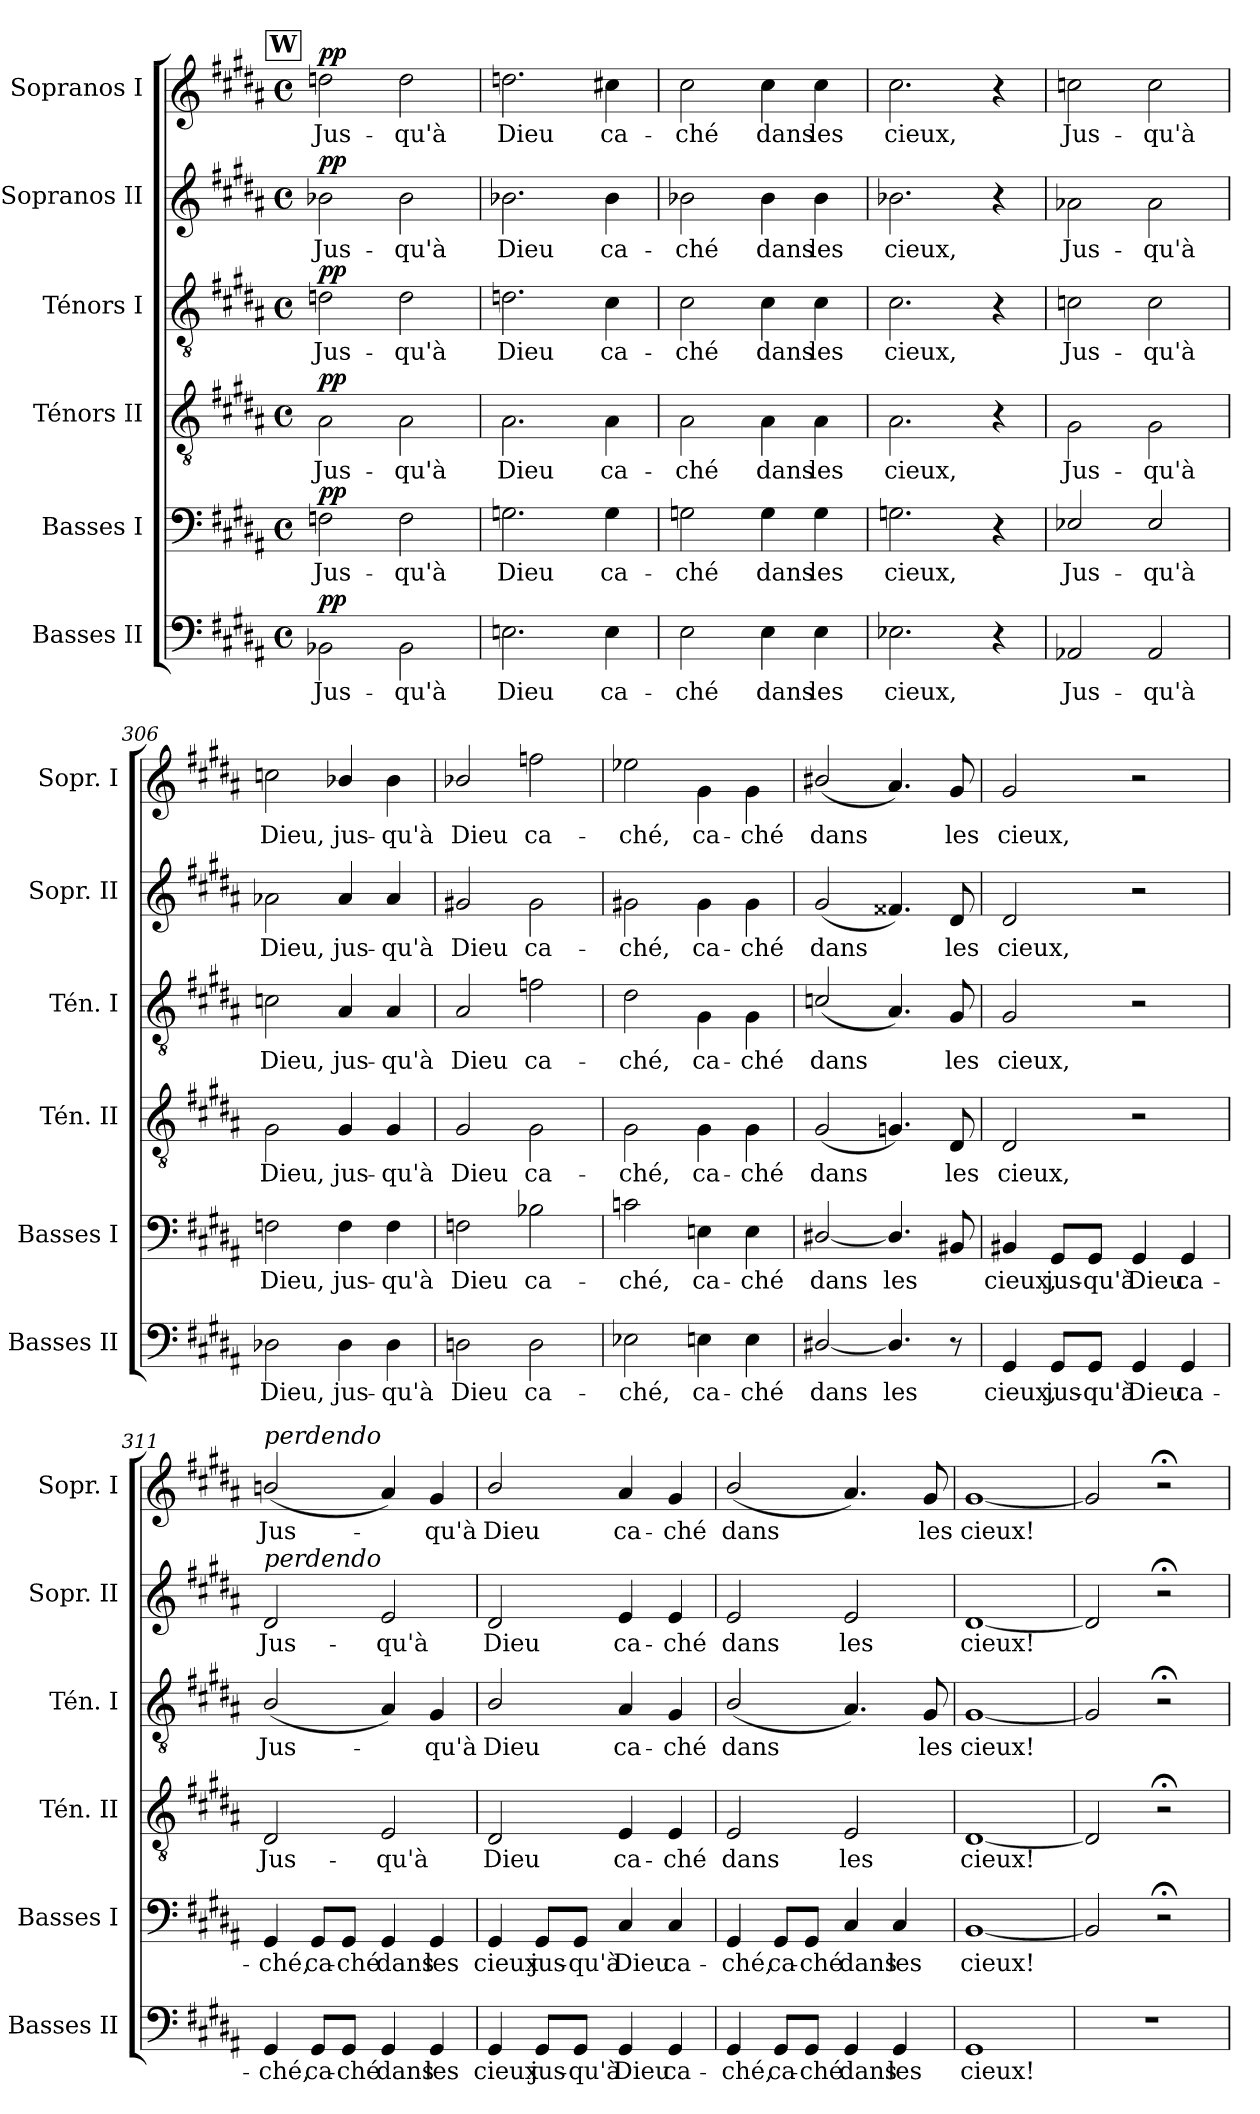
**kern	**text	**dynam	**kern	**text	**dynam	**kern	**text	**dynam	**kern	**text	**dynam	**kern	**text	**dynam	**kern	**text	**dynam
*part6	*part6	*part6	*part5	*part5	*part5	*part4	*part4	*part4	*part3	*part3	*part3	*part2	*part2	*part2	*part1	*part1	*part1
*staff6	*staff6	*staff6	*staff5	*staff5	*staff5	*staff4	*staff4	*staff4	*staff3	*staff3	*staff3	*staff2	*staff2	*staff2	*staff1	*staff1	*staff1
*I"Basses II	*	*	*I"Basses I	*	*	*I"Ténors II	*	*	*I"Ténors I	*	*	*I"Sopranos II	*	*	*I"Sopranos I	*	*
*I'Basses II	*	*	*I'Basses I	*	*	*I'Tén. II	*	*	*I'Tén. I	*	*	*I'Sopr. II	*	*	*I'Sopr. I	*	*
*clefF4	*	*	*clefF4	*	*	*clefGv2	*	*	*clefGv2	*	*	*clefG2	*	*	*clefG2	*	*
*k[f#c#g#d#a#]	*	*	*k[f#c#g#d#a#]	*	*	*k[f#c#g#d#a#]	*	*	*k[f#c#g#d#a#]	*	*	*k[f#c#g#d#a#]	*	*	*k[f#c#g#d#a#]	*	*
*M4/4	*	*	*M4/4	*	*	*M4/4	*	*	*M4/4	*	*	*M4/4	*	*	*M4/4	*	*
*met(c)	*	*	*met(c)	*	*	*met(c)	*	*	*met(c)	*	*	*met(c)	*	*	*met(c)	*	*
!!LO:REH:place=s1:a:B:fs=14:t=W
=301	=301	=301	=301	=301	=301	=301	=301	=301	=301	=301	=301	=301	=301	=301	=301	=301	=301
!	!LO:LY:b	!LO:DY:a	!	!LO:LY:b	!LO:DY:a	!	!LO:LY:b	!LO:DY:a	!	!LO:LY:b	!LO:DY:a	!	!LO:LY:b	!LO:DY:a	!	!LO:LY:b	!LO:DY:a
2BB-X\	Jus-	pp	2Fn\	Jus-	pp	2A#\	Jus-	pp	2dn\	Jus-	pp	2b-X\	Jus-	pp	2ddn\	Jus-	pp
!	!LO:LY:b	!	!	!LO:LY:b	!	!	!LO:LY:b	!	!	!LO:LY:b	!	!	!LO:LY:b	!	!	!LO:LY:b	!
2BB-\	-qu'à	.	2F\	-qu'à	.	2A#\	-qu'à	.	2d\	-qu'à	.	2b-\	-qu'à	.	2dd\	-qu'à	.
=302	=302	=302	=302	=302	=302	=302	=302	=302	=302	=302	=302	=302	=302	=302	=302	=302	=302
!	!LO:LY:b	!	!	!LO:LY:b	!	!	!LO:LY:b	!	!	!LO:LY:b	!	!	!LO:LY:b	!	!	!LO:LY:b	!
2.En\	Dieu	.	2.Gn\	Dieu	.	2.A#\	Dieu	.	2.dn\	Dieu	.	2.b-X\	Dieu	.	2.ddn\	Dieu	.
!	!LO:LY:b	!	!	!LO:LY:b	!	!	!LO:LY:b	!	!	!LO:LY:b	!	!	!LO:LY:b	!	!	!LO:LY:b	!
4E\	ca-	.	4G\	ca-	.	4A#\	ca-	.	4c#\	ca-	.	4b-\	ca-	.	4cc#X\	ca-	.
=303	=303	=303	=303	=303	=303	=303	=303	=303	=303	=303	=303	=303	=303	=303	=303	=303	=303
!	!LO:LY:b	!	!	!LO:LY:b	!	!	!LO:LY:b	!	!	!LO:LY:b	!	!	!LO:LY:b	!	!	!LO:LY:b	!
2E\	-ché	.	2Gn\	-ché	.	2A#\	-ché	.	2c#\	-ché	.	2b-X\	-ché	.	2cc#\	-ché	.
!	!LO:LY:b	!	!	!LO:LY:b	!	!	!LO:LY:b	!	!	!LO:LY:b	!	!	!LO:LY:b	!	!	!LO:LY:b	!
4E\	dans	.	4G\	dans	.	4A#\	dans	.	4c#\	dans	.	4b-\	dans	.	4cc#\	dans	.
!	!LO:LY:b	!	!	!LO:LY:b	!	!	!LO:LY:b	!	!	!LO:LY:b	!	!	!LO:LY:b	!	!	!LO:LY:b	!
4E\	les	.	4G\	les	.	4A#\	les	.	4c#\	les	.	4b-\	les	.	4cc#\	les	.
=304	=304	=304	=304	=304	=304	=304	=304	=304	=304	=304	=304	=304	=304	=304	=304	=304	=304
!	!LO:LY:b	!	!	!LO:LY:b	!	!	!LO:LY:b	!	!	!LO:LY:b	!	!	!LO:LY:b	!	!	!LO:LY:b	!
2.E-X\	cieux,	.	2.Gn\	cieux,	.	2.A#\	cieux,	.	2.c#\	cieux,	.	2.b-X\	cieux,	.	2.cc#\	cieux,	.
4r	.	.	4r	.	.	4r	.	.	4r	.	.	4r	.	.	4r	.	.
!!LO:PB:g=z
=305	=305	=305	=305	=305	=305	=305	=305	=305	=305	=305	=305	=305	=305	=305	=305	=305	=305
!	!LO:LY:b	!	!	!LO:LY:b	!	!	!LO:LY:b	!	!	!LO:LY:b	!	!	!LO:LY:b	!	!	!LO:LY:b	!
2AA-X/	Jus-	.	2E-X/	Jus-	.	2G#\	Jus-	.	2cn\	Jus-	.	2a-X\	Jus-	.	2ccn\	Jus-	.
!	!LO:LY:b	!	!	!LO:LY:b	!	!	!LO:LY:b	!	!	!LO:LY:b	!	!	!LO:LY:b	!	!	!LO:LY:b	!
2AA-/	-qu'à	.	2E-/	-qu'à	.	2G#\	-qu'à	.	2c\	-qu'à	.	2a-\	-qu'à	.	2cc\	-qu'à	.
=306	=306	=306	=306	=306	=306	=306	=306	=306	=306	=306	=306	=306	=306	=306	=306	=306	=306
!	!LO:LY:b	!	!	!LO:LY:b	!	!	!LO:LY:b	!	!	!LO:LY:b	!	!	!LO:LY:b	!	!	!LO:LY:b	!
2D-X\	Dieu,	.	2Fn\	Dieu,	.	2G#\	Dieu,	.	2cn\	Dieu,	.	2a-X\	Dieu,	.	2ccn\	Dieu,	.
!	!LO:LY:b	!	!	!LO:LY:b	!	!	!LO:LY:b	!	!	!LO:LY:b	!	!	!LO:LY:b	!	!	!LO:LY:b	!
4D-\	jus-	.	4F\	jus-	.	4G#/	jus-	.	4A#/	jus-	.	4a-/	jus-	.	4b-X/	jus-	.
!	!LO:LY:b	!	!	!LO:LY:b	!	!	!LO:LY:b	!	!	!LO:LY:b	!	!	!LO:LY:b	!	!	!LO:LY:b	!
4D-\	-qu'à	.	4F\	-qu'à	.	4G#/	-qu'à	.	4A#/	-qu'à	.	4a-/	-qu'à	.	4b-\	-qu'à	.
=307	=307	=307	=307	=307	=307	=307	=307	=307	=307	=307	=307	=307	=307	=307	=307	=307	=307
!	!LO:LY:b	!	!	!LO:LY:b	!	!	!LO:LY:b	!	!	!LO:LY:b	!	!	!LO:LY:b	!	!	!LO:LY:b	!
2Dn\	Dieu	.	2Fn\	Dieu	.	2G#/	Dieu	.	2A#/	Dieu	.	2g#X/	Dieu	.	2b-X/	Dieu	.
!	!LO:LY:b	!	!	!LO:LY:b	!	!	!LO:LY:b	!	!	!LO:LY:b	!	!	!LO:LY:b	!	!	!LO:LY:b	!
2D\	ca-	.	2B-X\	ca-	.	2G#\	ca-	.	2fn\	ca-	.	2g#\	ca-	.	2ffn\	ca-	.
=308	=308	=308	=308	=308	=308	=308	=308	=308	=308	=308	=308	=308	=308	=308	=308	=308	=308
!	!LO:LY:b	!	!	!LO:LY:b	!	!	!LO:LY:b	!	!	!LO:LY:b	!	!	!LO:LY:b	!	!	!LO:LY:b	!
2E-X\	-ché,	.	2cn\	-ché,	.	2G#\	-ché,	.	2d#\	-ché,	.	2g#X\	-ché,	.	2ee-X\	-ché,	.
!	!LO:LY:b	!	!	!LO:LY:b	!	!	!LO:LY:b	!	!	!LO:LY:b	!	!	!LO:LY:b	!	!	!LO:LY:b	!
4En\	ca-	.	4En\	ca-	.	4G#\	ca-	.	4G#\	ca-	.	4g#\	ca-	.	4g#\	ca-	.
!	!LO:LY:b	!	!	!LO:LY:b	!	!	!LO:LY:b	!	!	!LO:LY:b	!	!	!LO:LY:b	!	!	!LO:LY:b	!
4E\	-ché	.	4E\	-ché	.	4G#\	-ché	.	4G#\	-ché	.	4g#\	-ché	.	4g#\	-ché	.
=309	=309	=309	=309	=309	=309	=309	=309	=309	=309	=309	=309	=309	=309	=309	=309	=309	=309
!	!LO:LY:b	!	!	!LO:LY:b	!	!	!LO:LY:b	!	!	!LO:LY:b	!	!	!LO:LY:b	!	!	!LO:LY:b	!
[2D#X/	dans	.	[2D#X/	dans	.	(<2G#/	dans	.	(<2cn/	dans	.	(<2g#/	dans	.	(<2b#X/	dans	.
!	!LO:LY:b	!	!	!LO:LY:b	!	!	!	!	!	!	!	!	!	!	!	!	!
4.D#/]	les	.	4.D#/]	les	.	4.Gn/)	.	.	4.A#/)	.	.	4.f##X/)	.	.	4.a#/)	.	.
!	!	!	!	!	!	!	!LO:LY:b	!	!	!LO:LY:b	!	!	!LO:LY:b	!	!	!LO:LY:b	!
8r	.	.	8BB#X/	.	.	8D#/	les	.	8G#/	les	.	8d#/	les	.	8g#/	les	.
!!LO:PB:g=z
=310	=310	=310	=310	=310	=310	=310	=310	=310	=310	=310	=310	=310	=310	=310	=310	=310	=310
!	!LO:LY:b	!	!	!LO:LY:b	!	!	!LO:LY:b	!	!	!LO:LY:b	!	!	!LO:LY:b	!	!	!LO:LY:b	!
4GG#/	cieux,	.	4BB#X/	cieux,	.	2D#/	cieux,	.	2G#/	cieux,	.	2d#/	cieux,	.	2g#/	cieux,	.
!	!LO:LY:b	!	!	!LO:LY:b	!	!	!	!	!	!	!	!	!	!	!	!	!
8GG#/L	jus-	.	8GG#/L	jus-	.	.	.	.	.	.	.	.	.	.	.	.	.
!	!LO:LY:b	!	!	!LO:LY:b	!	!	!	!	!	!	!	!	!	!	!	!	!
8GG#/J	-qu'à	.	8GG#/J	-qu'à	.	.	.	.	.	.	.	.	.	.	.	.	.
!	!LO:LY:b	!	!	!LO:LY:b	!	!	!	!	!	!	!	!	!	!	!	!	!
4GG#/	Dieu	.	4GG#/	Dieu	.	2r	.	.	2r	.	.	2r	.	.	2r	.	.
!	!LO:LY:b	!	!	!LO:LY:b	!	!	!	!	!	!	!	!	!	!	!	!	!
4GG#/	ca-	.	4GG#/	ca-	.	.	.	.	.	.	.	.	.	.	.	.	.
=311	=311	=311	=311	=311	=311	=311	=311	=311	=311	=311	=311	=311	=311	=311	=311	=311	=311
!	!	!	!	!	!	!	!	!	!	!	!	!	!	!	!LO:TX:a:i:t=perdendo	!	!
!	!	!	!	!	!	!	!	!	!	!	!	!LO:TX:a:i:t=perdendo	!	!	!	!	!
!	!LO:LY:b	!	!	!LO:LY:b	!	!	!LO:LY:b	!	!	!LO:LY:b	!	!	!LO:LY:b	!	!	!LO:LY:b	!
4GG#/	-ché,	.	4GG#/	-ché,	.	2D#/	Jus-	.	(<2B/	Jus-	.	2d#/	Jus-	.	(<2bn/	Jus-	.
!	!LO:LY:b	!	!	!LO:LY:b	!	!	!	!	!	!	!	!	!	!	!	!	!
8GG#/L	ca-	.	8GG#/L	ca-	.	.	.	.	.	.	.	.	.	.	.	.	.
!	!LO:LY:b	!	!	!LO:LY:b	!	!	!	!	!	!	!	!	!	!	!	!	!
8GG#/J	-ché	.	8GG#/J	-ché	.	.	.	.	.	.	.	.	.	.	.	.	.
!	!LO:LY:b	!	!	!LO:LY:b	!	!	!LO:LY:b	!	!	!	!	!	!LO:LY:b	!	!	!	!
4GG#/	dans	.	4GG#/	dans	.	2E/	-qu'à	.	4A#/)	.	.	2e/	-qu'à	.	4a#/)	.	.
!	!LO:LY:b	!	!	!LO:LY:b	!	!	!	!	!	!LO:LY:b	!	!	!	!	!	!LO:LY:b	!
4GG#/	les	.	4GG#/	les	.	.	.	.	4G#/	-qu'à	.	.	.	.	4g#/	-qu'à	.
=312	=312	=312	=312	=312	=312	=312	=312	=312	=312	=312	=312	=312	=312	=312	=312	=312	=312
!	!LO:LY:b	!	!	!LO:LY:b	!	!	!LO:LY:b	!	!	!LO:LY:b	!	!	!LO:LY:b	!	!	!LO:LY:b	!
4GG#/	cieux	.	4GG#/	cieux	.	2D#/	Dieu	.	2B/	Dieu	.	2d#/	Dieu	.	2b/	Dieu	.
!	!LO:LY:b	!	!	!LO:LY:b	!	!	!	!	!	!	!	!	!	!	!	!	!
8GG#/L	jus-	.	8GG#/L	jus-	.	.	.	.	.	.	.	.	.	.	.	.	.
!	!LO:LY:b	!	!	!LO:LY:b	!	!	!	!	!	!	!	!	!	!	!	!	!
8GG#/J	-qu'à	.	8GG#/J	-qu'à	.	.	.	.	.	.	.	.	.	.	.	.	.
!	!LO:LY:b	!	!	!LO:LY:b	!	!	!LO:LY:b	!	!	!LO:LY:b	!	!	!LO:LY:b	!	!	!LO:LY:b	!
4GG#/	Dieu	.	4C#/	Dieu	.	4E/	ca-	.	4A#/	ca-	.	4e/	ca-	.	4a#/	ca-	.
!	!LO:LY:b	!	!	!LO:LY:b	!	!	!LO:LY:b	!	!	!LO:LY:b	!	!	!LO:LY:b	!	!	!LO:LY:b	!
4GG#/	ca-	.	4C#/	ca-	.	4E/	-ché	.	4G#/	-ché	.	4e/	-ché	.	4g#/	-ché	.
!!LO:PB:g=z
=313	=313	=313	=313	=313	=313	=313	=313	=313	=313	=313	=313	=313	=313	=313	=313	=313	=313
!	!LO:LY:b	!	!	!LO:LY:b	!	!	!LO:LY:b	!	!	!LO:LY:b	!	!	!LO:LY:b	!	!	!LO:LY:b	!
4GG#/	-ché,	.	4GG#/	-ché,	.	2E/	dans	.	(<2B/	dans	.	2e/	dans	.	(<2b/	dans	.
!	!LO:LY:b	!	!	!LO:LY:b	!	!	!	!	!	!	!	!	!	!	!	!	!
8GG#/L	ca-	.	8GG#/L	ca-	.	.	.	.	.	.	.	.	.	.	.	.	.
!	!LO:LY:b	!	!	!LO:LY:b	!	!	!	!	!	!	!	!	!	!	!	!	!
8GG#/J	-ché	.	8GG#/J	-ché	.	.	.	.	.	.	.	.	.	.	.	.	.
!	!LO:LY:b	!	!	!LO:LY:b	!	!	!LO:LY:b	!	!	!	!	!	!LO:LY:b	!	!	!	!
4GG#/	dans	.	4C#/	dans	.	2E/	les	.	4.A#/)	.	.	2e/	les	.	4.a#/)	.	.
!	!LO:LY:b	!	!	!LO:LY:b	!	!	!	!	!	!	!	!	!	!	!	!	!
4GG#/	les	.	4C#/	les	.	.	.	.	.	.	.	.	.	.	.	.	.
!	!	!	!	!	!	!	!	!	!	!LO:LY:b	!	!	!	!	!	!LO:LY:b	!
.	.	.	.	.	.	.	.	.	8G#/	les	.	.	.	.	8g#/	les	.
=314	=314	=314	=314	=314	=314	=314	=314	=314	=314	=314	=314	=314	=314	=314	=314	=314	=314
!	!LO:LY:b	!	!	!LO:LY:b	!	!	!LO:LY:b	!	!	!LO:LY:b	!	!	!LO:LY:b	!	!	!LO:LY:b	!
1GG#	cieux!	.	[1BB	cieux!	.	[1D#	cieux!	.	[1G#	cieux!	.	[1d#	cieux!	.	[1g#	cieux!	.
=315	=315	=315	=315	=315	=315	=315	=315	=315	=315	=315	=315	=315	=315	=315	=315	=315	=315
1r	.	.	2BB/]	.	.	2D#/]	.	.	2G#/]	.	.	2d#/]	.	.	2g#/]	.	.
.	.	.	2r;<	.	.	2r;<	.	.	2r;<	.	.	2r;<	.	.	2r;<	.	.
=	=	=	=	=	=	=	=	=	=	=	=	=	=	=	=	=	=
*-	*-	*-	*-	*-	*-	*-	*-	*-	*-	*-	*-	*-	*-	*-	*-	*-	*-
